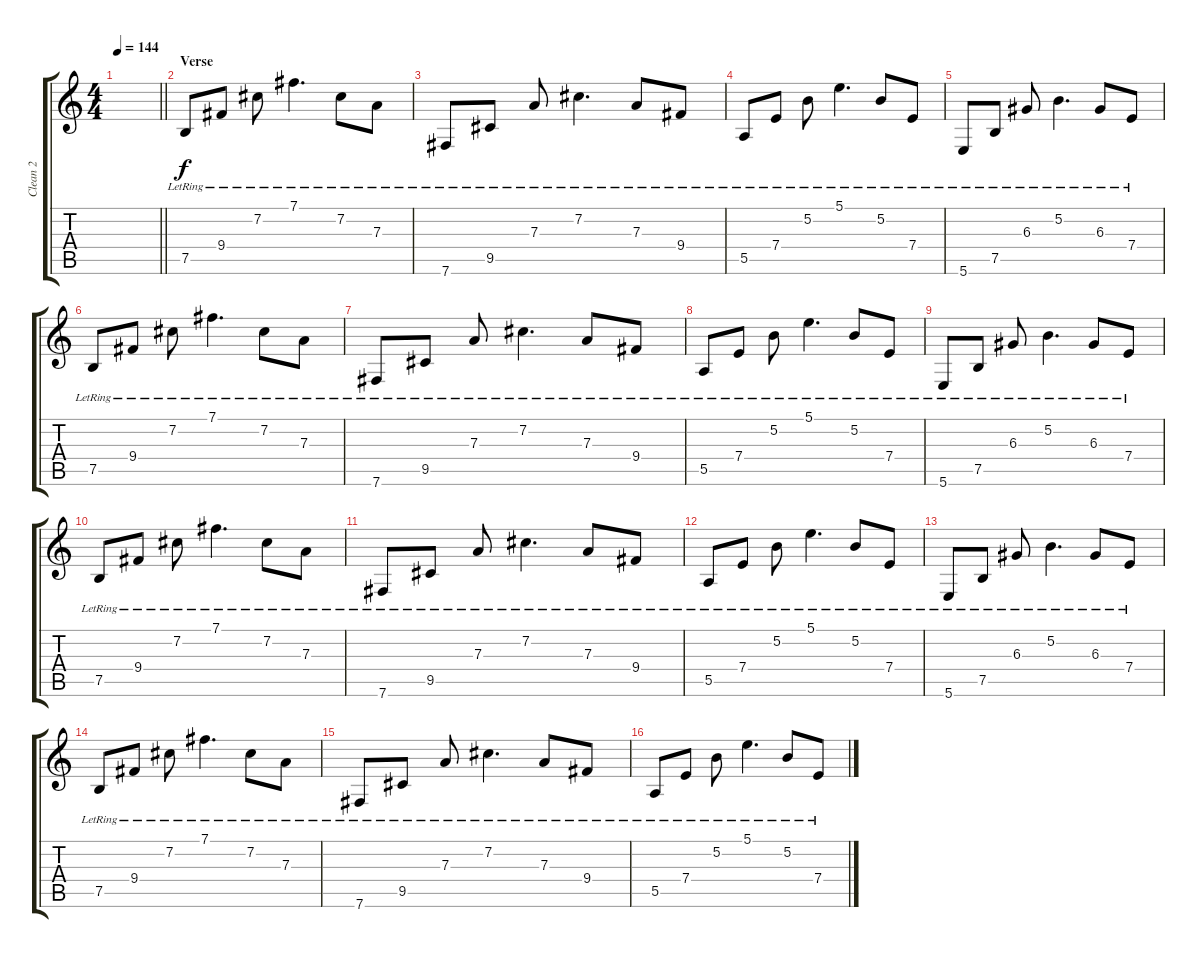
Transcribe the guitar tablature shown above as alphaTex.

\track ("Clean 2" "Clean 2") {instrument acousticguitarsteel}
\staff {score tabs}
\tuning (B3 Gb3 D3 A2 E2 B1) {hide}
\ts (4 4)
\tempo 144
\clef g2
\barLineRight lightlight
\ks c
|
\section ("" "Verse")
7.5{lr}.8 9.4{lr}.8 7.2{lr}.8 7.1{lr}.4{d} 7.2{lr}.8 7.3{lr}.8 |
7.6{lr}.8 9.5{lr}.8 7.3{lr}.8 7.2{lr}.4{d} 7.3{lr}.8 9.4{lr}.8 |
5.5{lr}.8 7.4{lr}.8 5.2{lr}.8 5.1{lr}.4{d} 5.2{lr}.8 7.4{lr}.8 |
5.6{lr}.8 7.5{lr}.8 6.3{lr}.8 5.2{lr}.4{d} 6.3{lr}.8 7.4{lr}.8 |
7.5{lr}.8 9.4{lr}.8 7.2{lr}.8 7.1{lr}.4{d} 7.2{lr}.8 7.3{lr}.8 |
7.6{lr}.8 9.5{lr}.8 7.3{lr}.8 7.2{lr}.4{d} 7.3{lr}.8 9.4{lr}.8 |
5.5{lr}.8 7.4{lr}.8 5.2{lr}.8 5.1{lr}.4{d} 5.2{lr}.8 7.4{lr}.8 |
5.6{lr}.8 7.5{lr}.8 6.3{lr}.8 5.2{lr}.4{d} 6.3{lr}.8 7.4{lr}.8 |
7.5{lr}.8 9.4{lr}.8 7.2{lr}.8 7.1{lr}.4{d} 7.2{lr}.8 7.3{lr}.8 |
7.6{lr}.8 9.5{lr}.8 7.3{lr}.8 7.2{lr}.4{d} 7.3{lr}.8 9.4{lr}.8 |
5.5{lr}.8 7.4{lr}.8 5.2{lr}.8 5.1{lr}.4{d} 5.2{lr}.8 7.4{lr}.8 |
5.6{lr}.8 7.5{lr}.8 6.3{lr}.8 5.2{lr}.4{d} 6.3{lr}.8 7.4{lr}.8 |
7.5{lr}.8 9.4{lr}.8 7.2{lr}.8 7.1{lr}.4{d} 7.2{lr}.8 7.3{lr}.8 |
7.6{lr}.8 9.5{lr}.8 7.3{lr}.8 7.2{lr}.4{d} 7.3{lr}.8 9.4{lr}.8 |
5.5{lr}.8 7.4{lr}.8 5.2{lr}.8 5.1{lr}.4{d} 5.2{lr}.8 7.4{lr}.8
